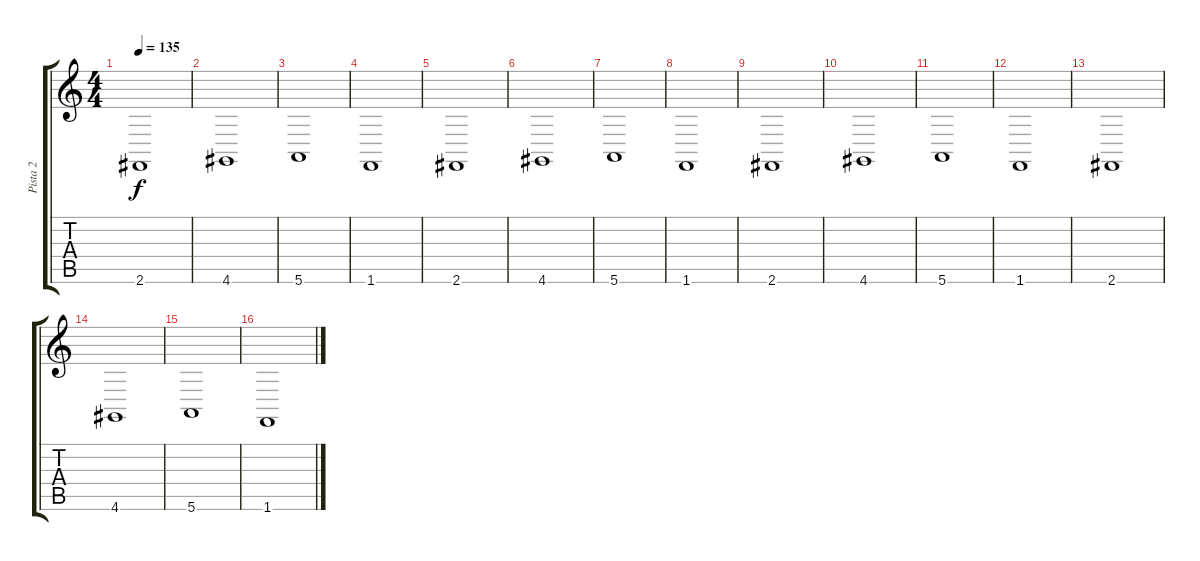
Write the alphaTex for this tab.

\track ("Pista 2" "Pista 2") {instrument stringensemble1}
\staff {score tabs}
\tuning (E4 B3 G3 D3 A2 E2) {hide}
\ts (4 4)
\tempo 135
\clef g2
\ks c
2.6.1{dy f} |
4.6.1 |
5.6.1 |
1.6.1 |
2.6.1 |
4.6.1 |
5.6.1 |
1.6.1 |
2.6.1 |
4.6.1 |
5.6.1 |
1.6.1 |
2.6.1 |
4.6.1 |
5.6.1 |
1.6.1
